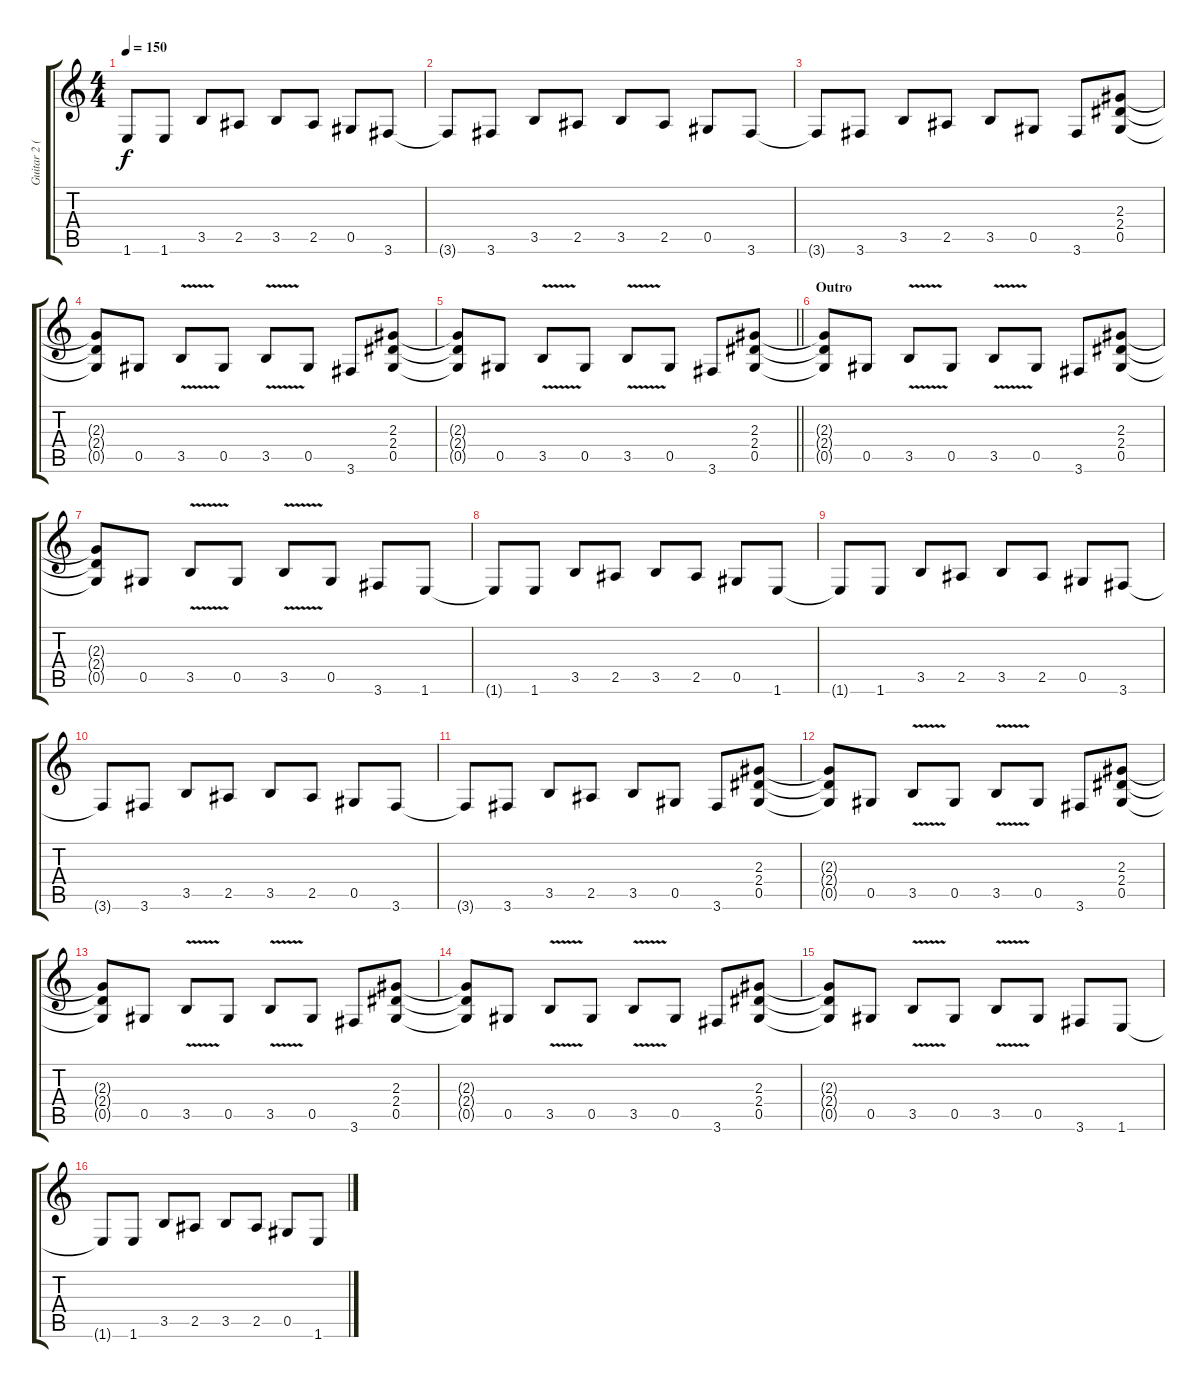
\track ("Guitar 2 (Izzy)" "Guitar 2 (") {instrument overdrivenguitar}
\staff {score tabs}
\tuning (Eb4 Bb3 Gb3 Db3 Ab2 Eb2) {hide}
\ts (4 4)
\tempo 150
\clef g2
\ks c
1.6{t}.8{dy f} 1.6.8 3.5.8 2.5.8 3.5.8 2.5.8 0.5.8 3.6.8 |
3.6{t}.8 3.6.8 3.5.8 2.5.8 3.5.8 2.5.8 0.5.8 3.6.8 |
3.6{t}.8 3.6.8 3.5.8 2.5.8 3.5.8 0.5.8 3.6.8 (2.3 2.4 0.5).8 |
(2.3{t} 2.4{t} 0.5{t}).8 0.5.8 3.5{v}.8 0.5.8 3.5{v}.8 0.5.8 3.6.8 (2.3 2.4 0.5).8 |
\barLineRight lightlight
(2.3{t} 2.4{t} 0.5{t}).8 0.5.8 3.5{v}.8 0.5.8 3.5{v}.8 0.5.8 3.6.8 (2.3 2.4 0.5).8 |
\section ("" "Outro")
(2.3{t} 2.4{t} 0.5{t}).8{volume 11} 0.5.8 3.5{v}.8 0.5.8 3.5{v}.8 0.5.8 3.6.8 (2.3 2.4 0.5).8 |
(2.3{t} 2.4{t} 0.5{t}).8 0.5.8 3.5{v}.8 0.5.8 3.5{v}.8 0.5.8 3.6.8 1.6.8 |
1.6{t}.8 1.6.8 3.5.8 2.5.8 3.5.8 2.5.8 0.5.8 1.6.8 |
1.6{t}.8 1.6.8 3.5.8 2.5.8 3.5.8 2.5.8 0.5.8 3.6.8 |
3.6{t}.8 3.6.8 3.5.8 2.5.8 3.5.8 2.5.8 0.5.8 3.6.8 |
3.6{t}.8 3.6.8 3.5.8 2.5.8 3.5.8 0.5.8 3.6.8 (2.3 2.4 0.5).8 |
(2.3{t} 2.4{t} 0.5{t}).8 0.5.8 3.5{v}.8 0.5.8 3.5{v}.8 0.5.8 3.6.8 (2.3 2.4 0.5).8 |
(2.3{t} 2.4{t} 0.5{t}).8 0.5.8 3.5{v}.8 0.5.8 3.5{v}.8 0.5.8 3.6.8 (2.3 2.4 0.5).8 |
(2.3{t} 2.4{t} 0.5{t}).8 0.5.8 3.5{v}.8 0.5.8 3.5{v}.8 0.5.8 3.6.8 (2.3 2.4 0.5).8 |
(2.3{t} 2.4{t} 0.5{t}).8 0.5.8 3.5{v}.8 0.5.8 3.5{v}.8 0.5.8 3.6.8 1.6.8 |
1.6{t}.8 1.6.8 3.5.8 2.5.8 3.5.8 2.5.8 0.5.8 1.6.8
